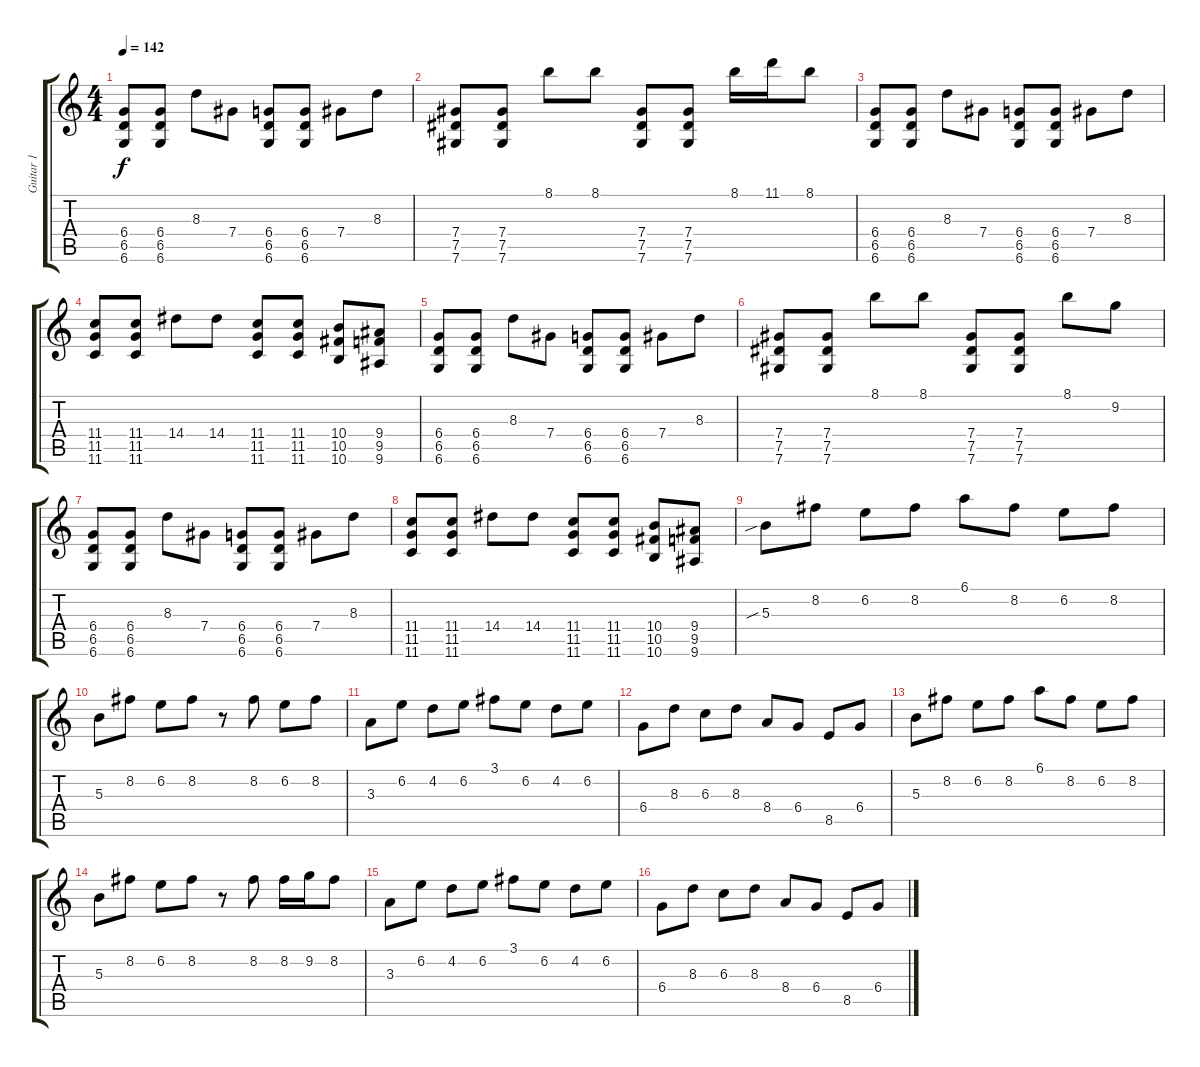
\track ("Guitar 1" "Guitar 1") {instrument overdrivenguitar}
\staff {score tabs}
\tuning (Eb4 Bb3 Gb3 Db3 Ab2 Db2) {hide}
\ts (4 4)
\tempo 142
\clef g2
\ks c
(6.4 6.5 6.6).8{dy f} (6.4 6.5 6.6).8 8.3.8 7.4.8 (6.4 6.5 6.6).8 (6.4 6.5 6.6).8 7.4.8 8.3.8 |
(7.4 7.5 7.6).8 (7.4 7.5 7.6).8 8.1.8 8.1.8 (7.4 7.5 7.6).8 (7.4 7.5 7.6).8 8.1.16 11.1.16 8.1.8 |
(6.4 6.5 6.6).8 (6.4 6.5 6.6).8 8.3.8 7.4.8 (6.4 6.5 6.6).8 (6.4 6.5 6.6).8 7.4.8 8.3.8 |
(11.4 11.5 11.6).8 (11.4 11.5 11.6).8 14.4.8 14.4.8 (11.4 11.5 11.6).8 (11.4 11.5 11.6).8 (10.4 10.5 10.6).8 (9.4 9.5 9.6).8 |
(6.4 6.5 6.6).8 (6.4 6.5 6.6).8 8.3.8 7.4.8 (6.4 6.5 6.6).8 (6.4 6.5 6.6).8 7.4.8 8.3.8 |
(7.4 7.5 7.6).8 (7.4 7.5 7.6).8 8.1.8 8.1.8 (7.4 7.5 7.6).8 (7.4 7.5 7.6).8 8.1.8 9.2.8 |
(6.4 6.5 6.6).8 (6.4 6.5 6.6).8 8.3.8 7.4.8 (6.4 6.5 6.6).8 (6.4 6.5 6.6).8 7.4.8 8.3.8 |
(11.4 11.5 11.6).8 (11.4 11.5 11.6).8 14.4.8 14.4.8 (11.4 11.5 11.6).8 (11.4 11.5 11.6).8 (10.4 10.5 10.6).8 (9.4 9.5 9.6).8 |
5.3{sib}.8 8.2.8 6.2.8 8.2.8 6.1.8 8.2.8 6.2.8 8.2.8 |
5.3.8 8.2.8 6.2.8 8.2.8 r.8 8.2.8 6.2.8 8.2.8 |
3.3.8 6.2.8 4.2.8 6.2.8 3.1.8 6.2.8 4.2.8 6.2.8 |
6.4.8 8.3.8 6.3.8 8.3.8 8.4.8 6.4.8 8.5.8 6.4.8 |
5.3.8 8.2.8 6.2.8 8.2.8 6.1.8 8.2.8 6.2.8 8.2.8 |
5.3.8 8.2.8 6.2.8 8.2.8 r.8 8.2.8 8.2.16 9.2.16 8.2.8 |
3.3.8 6.2.8 4.2.8 6.2.8 3.1.8 6.2.8 4.2.8 6.2.8 |
6.4.8 8.3.8 6.3.8 8.3.8 8.4.8 6.4.8 8.5.8 6.4.8
